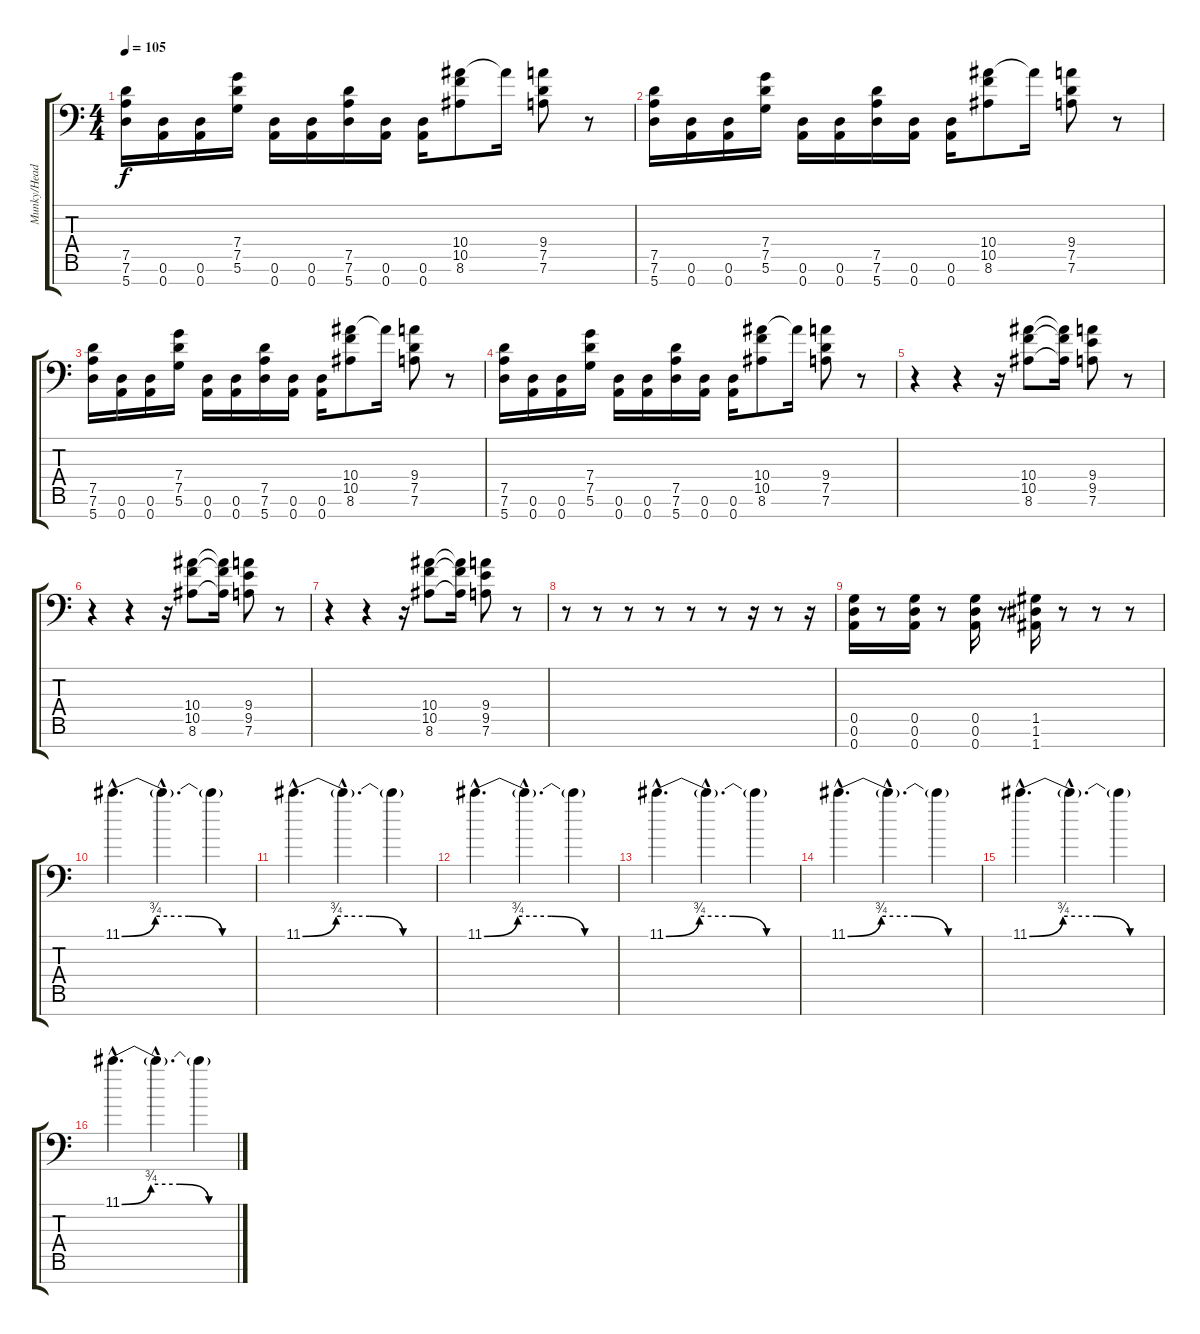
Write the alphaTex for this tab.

\track ("Munky/Head (Guitar)" "Munky/Head") {instrument overdrivenguitar}
\staff {score tabs}
\tuning (D4 A3 F3 C3 G2 D2 A1) {hide}
\ts (4 4)
\tempo 105
\clef f4
\ks c
(7.5 7.6 5.7).16{dy f instrument overdrivenguitar} (0.6 0.7).16 (0.6 0.7).16 (7.4 7.5 5.6).16 (0.6 0.7).16 (0.6 0.7).16 (7.5 7.6 5.7).16 (0.6 0.7).16 (0.6 0.7).16 (10.4 10.5 8.6).8 10.4{t}.16 (9.4 7.5 7.6).8 r.8 |
(7.5 7.6 5.7).16 (0.6 0.7).16 (0.6 0.7).16 (7.4 7.5 5.6).16 (0.6 0.7).16 (0.6 0.7).16 (7.5 7.6 5.7).16 (0.6 0.7).16 (0.6 0.7).16 (10.4 10.5 8.6).8 10.4{t}.16 (9.4 7.5 7.6).8 r.8 |
(7.5 7.6 5.7).16 (0.6 0.7).16 (0.6 0.7).16 (7.4 7.5 5.6).16 (0.6 0.7).16 (0.6 0.7).16 (7.5 7.6 5.7).16 (0.6 0.7).16 (0.6 0.7).16 (10.4 10.5 8.6).8 10.4{t}.16 (9.4 7.5 7.6).8 r.8 |
(7.5 7.6 5.7).16 (0.6 0.7).16 (0.6 0.7).16 (7.4 7.5 5.6).16 (0.6 0.7).16 (0.6 0.7).16 (7.5 7.6 5.7).16 (0.6 0.7).16 (0.6 0.7).16 (10.4 10.5 8.6).8 10.4{t}.16 (9.4 7.5 7.6).8 r.8 |
r.4 r.4 r.16 (10.4 10.5 8.6).8 (10.4{t} 10.5{t} 8.6{t}).16 (9.4 9.5 7.6).8 r.8 |
r.4 r.4 r.16 (10.4 10.5 8.6).8 (10.4{t} 10.5{t} 8.6{t}).16 (9.4 9.5 7.6).8 r.8 |
r.4 r.4 r.16 (10.4 10.5 8.6).8 (10.4{t} 10.5{t} 8.6{t}).16 (9.4 9.5 7.6).8 r.8 |
r.8 r.8 r.8 r.8 r.8 r.8 r.16 r.8 r.16 |
(0.5 0.6 0.7).16 r.8 (0.5 0.6 0.7).16 r.8 (0.5 0.6 0.7).16 r.8 (1.5 1.6 1.7).16 r.8 r.8 r.8 |
11.1{be (custom 0 0 15 3 30 3 45 0 60 0) hac}.4{d} 11.1{hac t}.4{d} 11.1{t}.4 |
11.1{be (custom 0 0 15 3 30 3 45 0 60 0) hac}.4{d} 11.1{hac t}.4{d} 11.1{t}.4 |
11.1{be (custom 0 0 15 3 30 3 45 0 60 0) hac}.4{d} 11.1{hac t}.4{d} 11.1{t}.4 |
11.1{be (custom 0 0 15 3 30 3 45 0 60 0) hac}.4{d} 11.1{hac t}.4{d} 11.1{t}.4 |
11.1{be (custom 0 0 15 3 30 3 45 0 60 0) hac}.4{d} 11.1{hac t}.4{d} 11.1{t}.4 |
11.1{be (custom 0 0 15 3 30 3 45 0 60 0) hac}.4{d} 11.1{hac t}.4{d} 11.1{t}.4 |
11.1{be (custom 0 0 15 3 30 3 45 0 60 0) hac}.4{d} 11.1{hac t}.4{d} 11.1{t}.4
